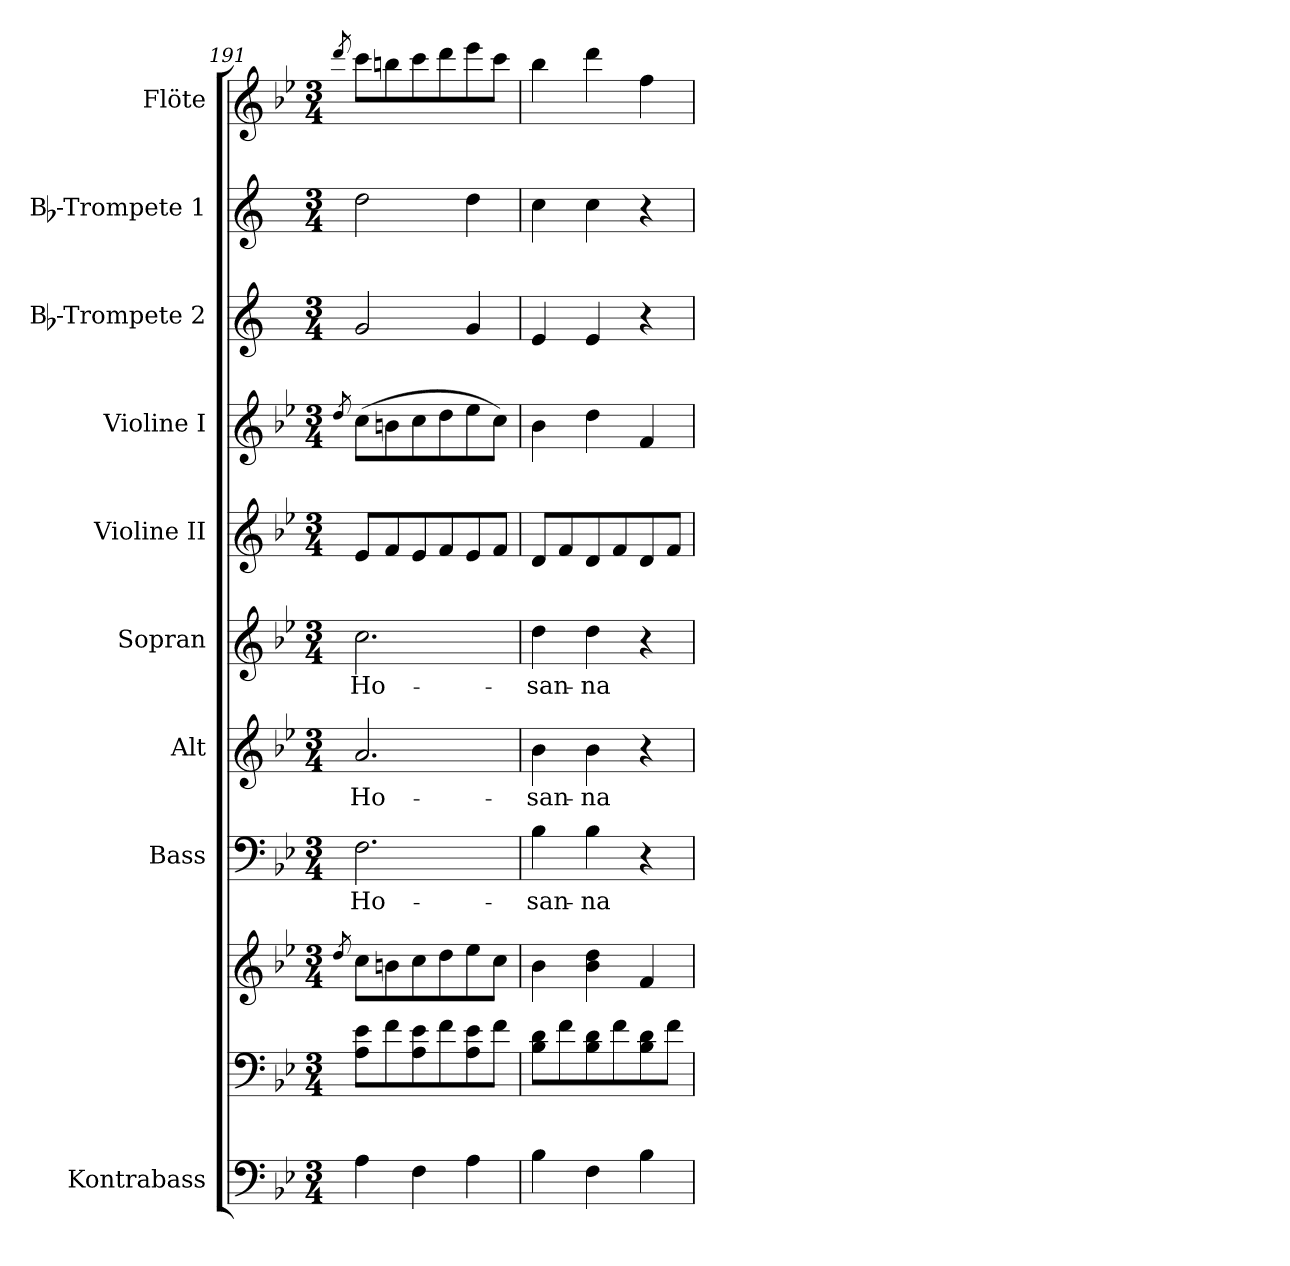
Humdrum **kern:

**kern	**kern	**kern	**kern	**text	**kern	**text	**kern	**text	**kern	**kern	**kern	**kern	**kern
*part10	*part9	*part9	*part8	*part8	*part7	*part7	*part6	*part6	*part5	*part4	*part3	*part2	*part1
*staff11	*staff10	*staff9	*staff8	*staff8	*staff7	*staff7	*staff6	*staff6	*staff5	*staff4	*staff3	*staff2	*staff1
*I"Kontrabass	*	*	*I"Bass	*	*I"Alt	*	*I"Sopran	*	*I"Violine II	*I"Violine I	*I"Bb-Trompete 2	*I"Bb-Trompete 1	*I"Flöte
*I'Kb.	*	*	*I'B.	*	*I'A.	*	*I'S.	*	*I'Vl. II	*I'Vl. I	*I'Bb Trp. 2	*I'Bb Trp. 1	*I'Fl.
!!LO:PB:g=z
*clefF4	*clefF4	*clefG2	*clefF4	*	*clefG2	*	*clefG2	*	*clefG2	*clefG2	*clefG2	*clefG2	*clefG2
*ITrd7c12	*	*	*	*	*	*	*	*	*	*	*ITrd1c2	*ITrd1c2	*
*k[b-e-]	*k[b-e-]	*k[b-e-]	*k[b-e-]	*	*k[b-e-]	*	*k[b-e-]	*	*k[b-e-]	*k[b-e-]	*k[b-e-]	*k[b-e-]	*k[b-e-]
*B-:	*B-:	*B-:	*B-:	*	*B-:	*	*B-:	*	*B-:	*B-:	*B-:	*B-:	*B-:
*M3/4	*M3/4	*M3/4	*M3/4	*	*M3/4	*	*M3/4	*	*M3/4	*M3/4	*M3/4	*M3/4	*M3/4
=191	=191	=191	=191	=191	=191	=191	=191	=191	=191	=191	=191	=191	=191
.	.	8qdd/	.	.	.	.	.	.	.	8qdd/	.	.	8qddd/
!	!	!	!	!LO:LY:b	!	!LO:LY:b	!	!LO:LY:b	!	!	!	!	!
4AA\	8A\ 8e-\L	8cc\L	2.F\	Ho-	2.a/	Ho-	2.cc\	Ho-	8e-/L	(>8cc\L	2f/	2cc\	8ccc\L
.	8f\	8bn\	.	.	.	.	.	.	8f/	8bn\	.	.	8bbn\
4FF\	8A\ 8e-\	8cc\	.	.	.	.	.	.	8e-/	8cc\	.	.	8ccc\
.	8f\	8dd\	.	.	.	.	.	.	8f/	8dd\	.	.	8ddd\
4AA\	8A\ 8e-\	8ee-\	.	.	.	.	.	.	8e-/	8ee-\	4f/	4cc\	8eee-\
.	8f\J	8cc\J	.	.	.	.	.	.	8f/J	8cc\J)	.	.	8ccc\J
=192	=192	=192	=192	=192	=192	=192	=192	=192	=192	=192	=192	=192	=192
!	!	!	!	!LO:LY:b	!	!LO:LY:b	!	!LO:LY:b	!	!	!	!	!
4BB-\	8B-\ 8d\L	4b-\	4B-\	-san-	4b-\	-san-	4dd\	-san-	8d/L	4b-\	4d/	4b-\	4bb-\
.	8f\	.	.	.	.	.	.	.	8f/	.	.	.	.
!	!	!	!	!LO:LY:b	!	!LO:LY:b	!	!LO:LY:b	!	!	!	!	!
4FF\	8B-\ 8d\	4b-\ 4dd\	4B-\	-na	4b-\	-na	4dd\	-na	8d/	4dd\	4d/	4b-\	4ddd\
.	8f\	.	.	.	.	.	.	.	8f/	.	.	.	.
4BB-\	8B-\ 8d\	4f/	4r	.	4r	.	4r	.	8d/	4f/	4r	4r	4ff\
.	8f\J	.	.	.	.	.	.	.	8f/J	.	.	.	.
=	=	=	=	=	=	=	=	=	=	=	=	=	=
*-	*-	*-	*-	*-	*-	*-	*-	*-	*-	*-	*-	*-	*-
